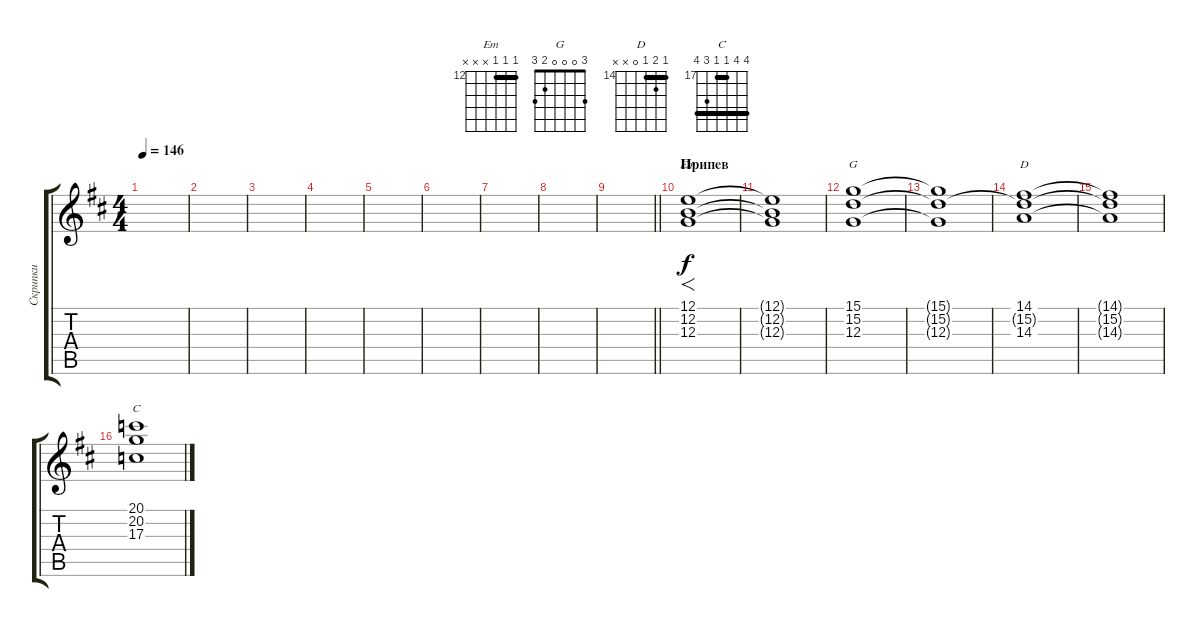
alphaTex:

\track ("Скрипки" "Скрипки") {instrument stringensemble2}
\staff {score tabs}
\tuning (E4 B3 G3 D3 A2 E2) {hide}
\chord ("Em" 12 12 12 x x x) {firstfret 12 barre 12}
\chord ("G" 3 0 0 0 2 3)
\chord ("D" 14 15 14 0 x x) {firstfret 14 barre 14}
\chord ("C" 20 20 17 17 19 20) {firstfret 17 barre (17 20)}
\ts (4 4)
\tempo 146
\clef g2
\ks bminor
|
|
|
|
|
|
|
|
\barLineRight lightlight
|
\section ("" "Припев")
(12.1 12.2 12.3).1{f ch "Em"} |
(12.1{t} 12.2{t} 12.3{t}).1 |
(15.1 15.2 12.3).1{ch "G"} |
(15.1{t} 15.2{t} 12.3{t}).1 |
(14.1 15.2{t} 14.3).1{ch "D"} |
(14.1{t} 15.2{t} 14.3{t}).1 |
(20.1 20.2 17.3).1{ch "C"}
